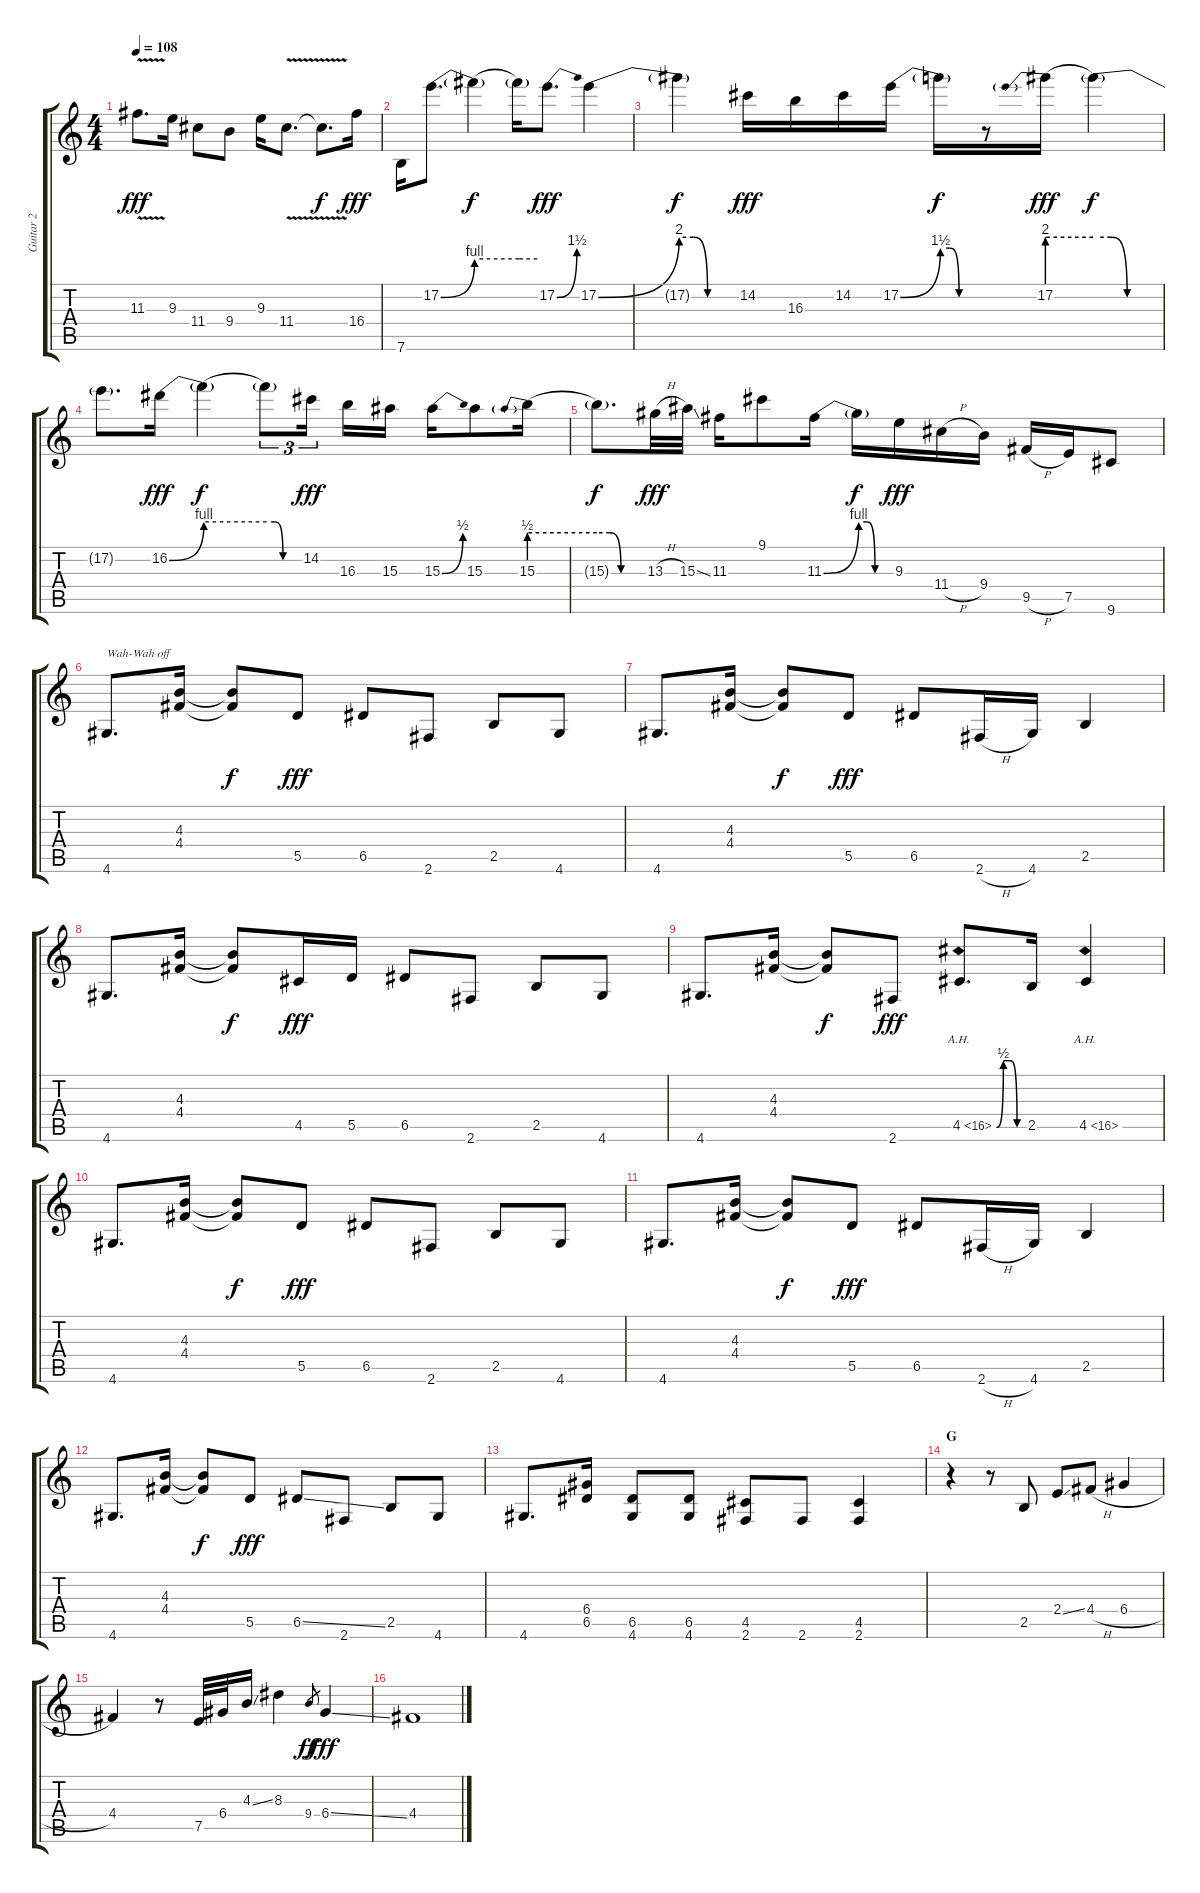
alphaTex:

\track ("Guitar 2" "Guitar 2") {instrument overdrivenguitar}
\staff {score tabs}
\tuning (E4 B3 G3 D3 A2 E2) {hide}
\ts (4 4)
\tempo 108
\clef g2
\ks c
11.3{v}.8{d dy fff} 9.3.16 11.4.8 9.4.8 9.3.16 11.4{v}.8{d} 11.4{v t}.8{d dy f} 16.4.16{dy fff} |
7.6.16 17.2{be (bend 0 0 60 4)}.8{d} 17.2{be (hold 0 4 60 4) t}.4{dy f} 17.2{be (hold 0 4 60 4) t}.16 17.2{be (bend 0 0 60 6)}.8{d dy fff} 17.2{be (bend 0 0 60 8)}.4 |
17.2{be (custom 0 8 15 8 30 0 60 0) t}.4{dy f} 14.2.16{dy fff} 16.3.16 14.2.16 17.2{be (bend 0 0 60 6)}.16 17.2{be (custom 0 6 15 6 30 0 60 0) t}.16{dy f} r.8 17.2{be (prebend 0 8 60 8)}.16{dy fff} 17.2{be (custom 0 8 15 8 30 0 60 0) t}.4{dy f} |
17.2{be (hold 0 0 60 0) t}.8{d} 16.2{be (bend 0 0 60 4)}.16{dy fff} 16.2{be (hold 0 4 60 4) t}.4{dy f} 16.2{be (custom 0 4 15 4 30 0 60 0) t}.8{tu (3 2)} 14.2.16{tu (3 2) dy fff} 16.3.16 15.3.16 15.3{be (bend 0 0 60 2)}.16 15.3.8 15.3{be (prebend 0 2 60 2)}.16 |
15.3{be (custom 0 2 15 2 30 0 60 0) t}.8{d dy f} 13.3{h}.32{dy fff} 15.3{ss}.32 11.3.16 9.1.8 11.3{be (bend 0 0 60 4)}.16 11.3{be (custom 0 4 15 4 30 0 60 0) t}.16{dy f} 9.3.16{dy fff} 11.4{h}.16 9.4.16 9.5{h}.16 7.5.16 9.6.8 |
4.6.8{d txt "Wah-Wah off"} (4.3 4.4).16 (4.3{t} 4.4{t}).8{dy f} 5.5.8{dy fff} 6.5.8 2.6.8 2.5.8 4.6.8 |
4.6.8{d} (4.3 4.4).16 (4.3{t} 4.4{t}).8{dy f} 5.5.8{dy fff} 6.5.8 2.6{h}.16 4.6.16 2.5.4 |
4.6.8{d} (4.3 4.4).16 (4.3{t} 4.4{t}).8{dy f} 4.5.16{dy fff} 5.5.16 6.5.8 2.6.8 2.5.8 4.6.8 |
4.6.8{d} (4.3 4.4).16 (4.3{t} 4.4{t}).8{dy f} 2.6.8{dy fff} 4.5{be (custom 0 0 15 2 30 2 45 0 60 0) ah 12}.8{d} 2.5.16 4.5{ah 12}.4 |
4.6.8{d} (4.3 4.4).16 (4.3{t} 4.4{t}).8{dy f} 5.5.8{dy fff} 6.5.8 2.6.8 2.5.8 4.6.8 |
4.6.8{d} (4.3 4.4).16 (4.3{t} 4.4{t}).8{dy f} 5.5.8{dy fff} 6.5.8 2.6{h}.16 4.6.16 2.5.4 |
4.6.8{d} (4.3 4.4).16 (4.3{t} 4.4{t}).8{dy f} 5.5.8{dy fff} 6.5{ss}.8 2.6.8 2.5.8 4.6.8 |
4.6.8{d} (6.4 6.5).16 (6.5 4.6).8 (6.5 4.6).8 (4.5 2.6).8 2.6.8 (4.5 2.6).4 |
\section ("" "G")
r.4 r.8 2.5.8 2.4{ss}.8 4.4{h}.8 6.4{h}.4 |
4.4.4 r.8 7.5.32 6.4.32 4.3{ss}.16 8.3.4 9.4.8{gr dy ff} 6.4{ss}.4{dy fff} |
4.4.1
